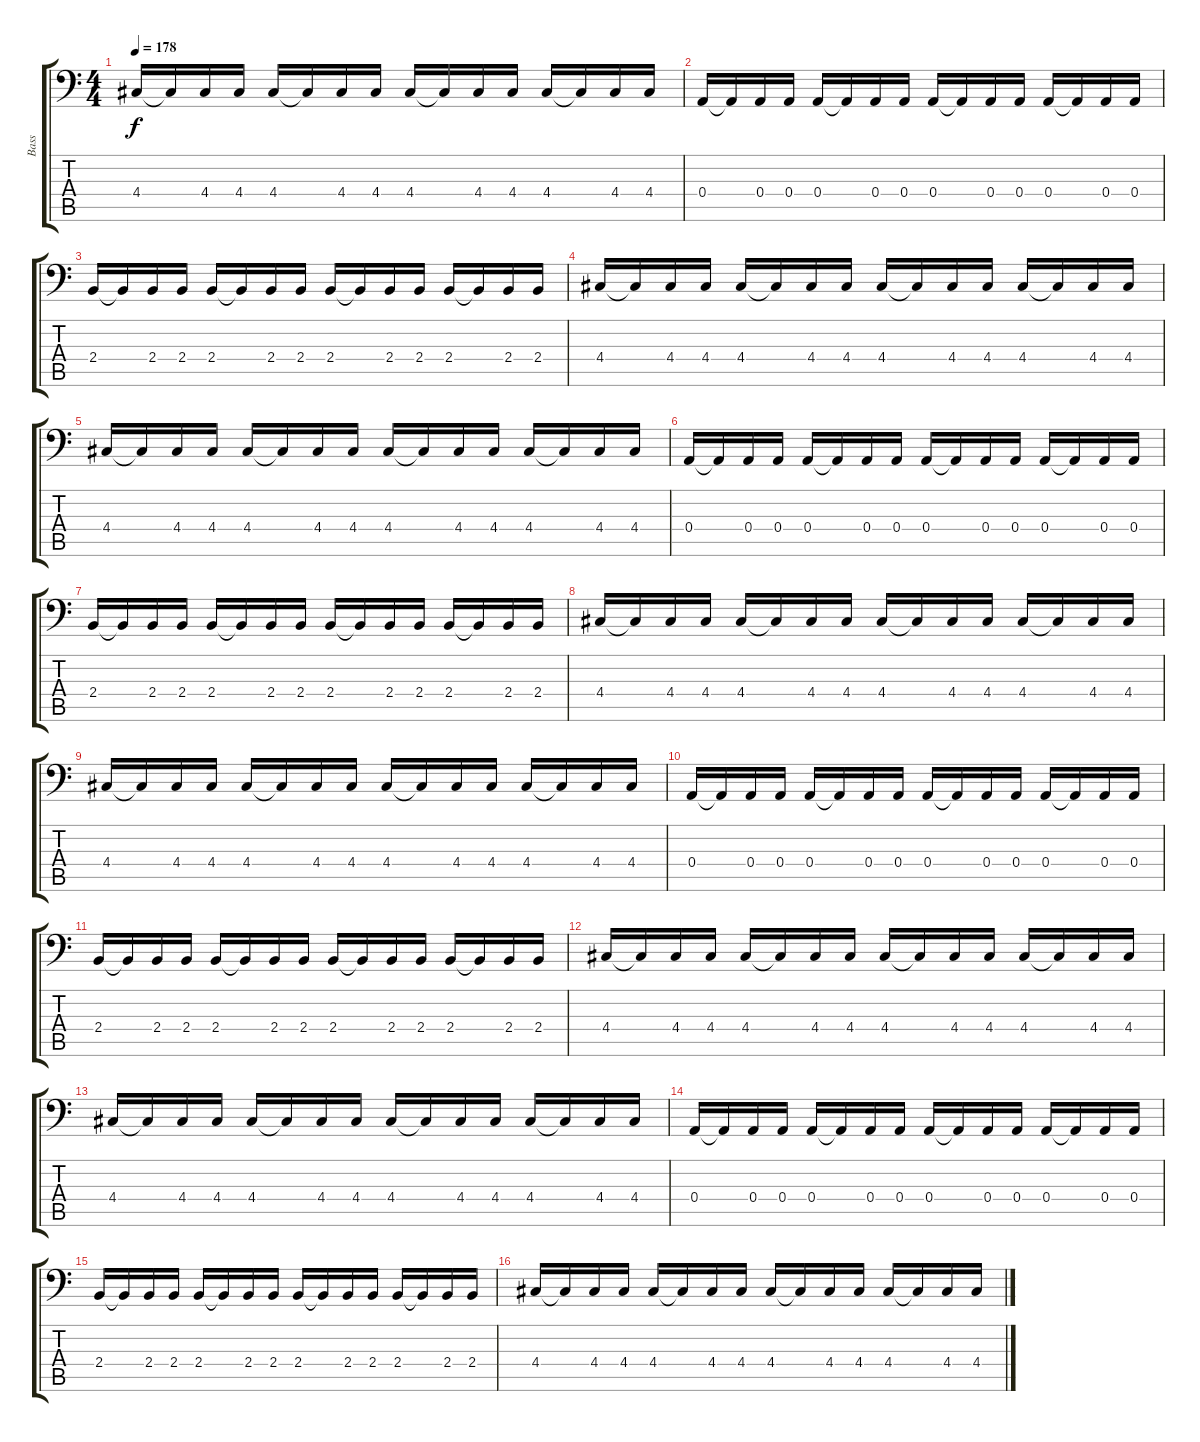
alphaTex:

\track ("Bass" "Bass") {instrument electricbasspick}
\staff {score tabs}
\tuning (B2 G2 D2 A1 E1 B0) {hide}
\ts (4 4)
\tempo 178
\clef f4
\ks c
4.4.16{dy f instrument electricbasspick} 4.4{t}.16 4.4.16 4.4.16 4.4.16 4.4{t}.16 4.4.16 4.4.16 4.4.16 4.4{t}.16 4.4.16 4.4.16 4.4.16 4.4{t}.16 4.4.16 4.4.16 |
0.4.16 0.4{t}.16 0.4.16 0.4.16 0.4.16 0.4{t}.16 0.4.16 0.4.16 0.4.16 0.4{t}.16 0.4.16 0.4.16 0.4.16 0.4{t}.16 0.4.16 0.4.16 |
2.4.16 2.4{t}.16 2.4.16 2.4.16 2.4.16 2.4{t}.16 2.4.16 2.4.16 2.4.16 2.4{t}.16 2.4.16 2.4.16 2.4.16 2.4{t}.16 2.4.16 2.4.16 |
4.4.16 4.4{t}.16 4.4.16 4.4.16 4.4.16 4.4{t}.16 4.4.16 4.4.16 4.4.16 4.4{t}.16 4.4.16 4.4.16 4.4.16 4.4{t}.16 4.4.16 4.4.16 |
4.4.16 4.4{t}.16 4.4.16 4.4.16 4.4.16 4.4{t}.16 4.4.16 4.4.16 4.4.16 4.4{t}.16 4.4.16 4.4.16 4.4.16 4.4{t}.16 4.4.16 4.4.16 |
0.4.16 0.4{t}.16 0.4.16 0.4.16 0.4.16 0.4{t}.16 0.4.16 0.4.16 0.4.16 0.4{t}.16 0.4.16 0.4.16 0.4.16 0.4{t}.16 0.4.16 0.4.16 |
2.4.16 2.4{t}.16 2.4.16 2.4.16 2.4.16 2.4{t}.16 2.4.16 2.4.16 2.4.16 2.4{t}.16 2.4.16 2.4.16 2.4.16 2.4{t}.16 2.4.16 2.4.16 |
4.4.16 4.4{t}.16 4.4.16 4.4.16 4.4.16 4.4{t}.16 4.4.16 4.4.16 4.4.16 4.4{t}.16 4.4.16 4.4.16 4.4.16 4.4{t}.16 4.4.16 4.4.16 |
4.4.16 4.4{t}.16 4.4.16 4.4.16 4.4.16 4.4{t}.16 4.4.16 4.4.16 4.4.16 4.4{t}.16 4.4.16 4.4.16 4.4.16 4.4{t}.16 4.4.16 4.4.16 |
0.4.16 0.4{t}.16 0.4.16 0.4.16 0.4.16 0.4{t}.16 0.4.16 0.4.16 0.4.16 0.4{t}.16 0.4.16 0.4.16 0.4.16 0.4{t}.16 0.4.16 0.4.16 |
2.4.16 2.4{t}.16 2.4.16 2.4.16 2.4.16 2.4{t}.16 2.4.16 2.4.16 2.4.16 2.4{t}.16 2.4.16 2.4.16 2.4.16 2.4{t}.16 2.4.16 2.4.16 |
4.4.16 4.4{t}.16 4.4.16 4.4.16 4.4.16 4.4{t}.16 4.4.16 4.4.16 4.4.16 4.4{t}.16 4.4.16 4.4.16 4.4.16 4.4{t}.16 4.4.16 4.4.16 |
4.4.16 4.4{t}.16 4.4.16 4.4.16 4.4.16 4.4{t}.16 4.4.16 4.4.16 4.4.16 4.4{t}.16 4.4.16 4.4.16 4.4.16 4.4{t}.16 4.4.16 4.4.16 |
0.4.16 0.4{t}.16 0.4.16 0.4.16 0.4.16 0.4{t}.16 0.4.16 0.4.16 0.4.16 0.4{t}.16 0.4.16 0.4.16 0.4.16 0.4{t}.16 0.4.16 0.4.16 |
2.4.16 2.4{t}.16 2.4.16 2.4.16 2.4.16 2.4{t}.16 2.4.16 2.4.16 2.4.16 2.4{t}.16 2.4.16 2.4.16 2.4.16 2.4{t}.16 2.4.16 2.4.16 |
4.4.16 4.4{t}.16 4.4.16 4.4.16 4.4.16 4.4{t}.16 4.4.16 4.4.16 4.4.16 4.4{t}.16 4.4.16 4.4.16 4.4.16 4.4{t}.16 4.4.16 4.4.16
